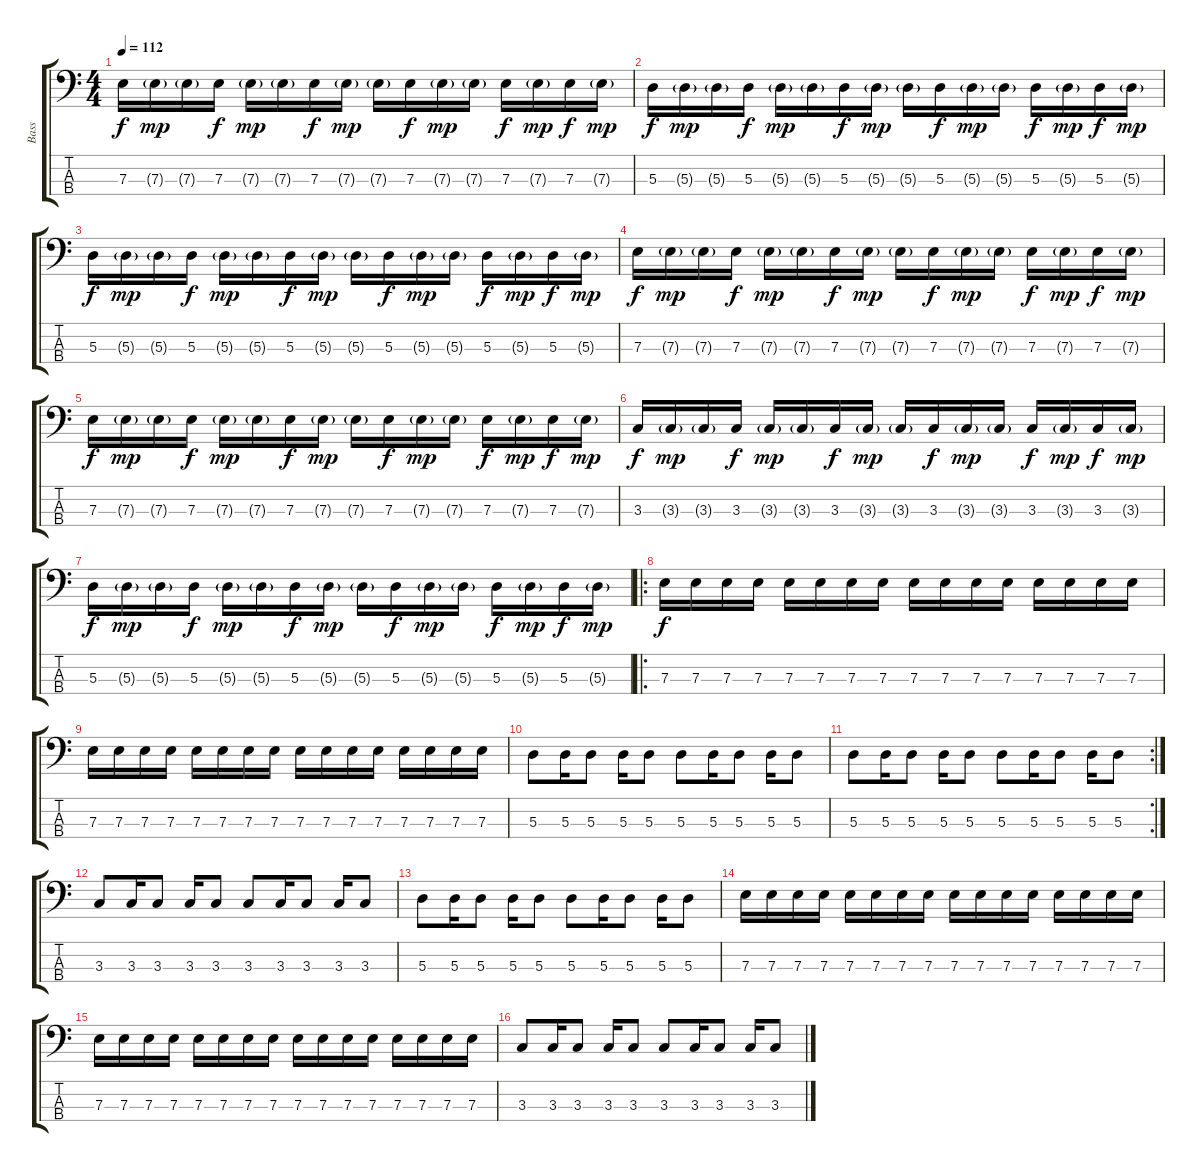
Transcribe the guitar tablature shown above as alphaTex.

\track ("Bass" "Bass") {instrument electricbassfinger}
\staff {score tabs}
\tuning (G2 D2 A1 E1) {hide}
\ts (4 4)
\tempo 112
\clef f4
\ks c
7.3.16{dy f} 7.3{g}.16{dy mp} 7.3{g}.16 7.3.16{dy f} 7.3{g}.16{dy mp} 7.3{g}.16 7.3.16{dy f} 7.3{g}.16{dy mp} 7.3{g}.16 7.3.16{dy f} 7.3{g}.16{dy mp} 7.3{g}.16 7.3.16{dy f} 7.3{g}.16{dy mp} 7.3.16{dy f} 7.3{g}.16{dy mp} |
5.3.16{dy f} 5.3{g}.16{dy mp} 5.3{g}.16 5.3.16{dy f} 5.3{g}.16{dy mp} 5.3{g}.16 5.3.16{dy f} 5.3{g}.16{dy mp} 5.3{g}.16 5.3.16{dy f} 5.3{g}.16{dy mp} 5.3{g}.16 5.3.16{dy f} 5.3{g}.16{dy mp} 5.3.16{dy f} 5.3{g}.16{dy mp} |
5.3.16{dy f} 5.3{g}.16{dy mp} 5.3{g}.16 5.3.16{dy f} 5.3{g}.16{dy mp} 5.3{g}.16 5.3.16{dy f} 5.3{g}.16{dy mp} 5.3{g}.16 5.3.16{dy f} 5.3{g}.16{dy mp} 5.3{g}.16 5.3.16{dy f} 5.3{g}.16{dy mp} 5.3.16{dy f} 5.3{g}.16{dy mp} |
7.3.16{dy f} 7.3{g}.16{dy mp} 7.3{g}.16 7.3.16{dy f} 7.3{g}.16{dy mp} 7.3{g}.16 7.3.16{dy f} 7.3{g}.16{dy mp} 7.3{g}.16 7.3.16{dy f} 7.3{g}.16{dy mp} 7.3{g}.16 7.3.16{dy f} 7.3{g}.16{dy mp} 7.3.16{dy f} 7.3{g}.16{dy mp} |
7.3.16{dy f} 7.3{g}.16{dy mp} 7.3{g}.16 7.3.16{dy f} 7.3{g}.16{dy mp} 7.3{g}.16 7.3.16{dy f} 7.3{g}.16{dy mp} 7.3{g}.16 7.3.16{dy f} 7.3{g}.16{dy mp} 7.3{g}.16 7.3.16{dy f} 7.3{g}.16{dy mp} 7.3.16{dy f} 7.3{g}.16{dy mp} |
3.3.16{dy f} 3.3{g}.16{dy mp} 3.3{g}.16 3.3.16{dy f} 3.3{g}.16{dy mp} 3.3{g}.16 3.3.16{dy f} 3.3{g}.16{dy mp} 3.3{g}.16 3.3.16{dy f} 3.3{g}.16{dy mp} 3.3{g}.16 3.3.16{dy f} 3.3{g}.16{dy mp} 3.3.16{dy f} 3.3{g}.16{dy mp} |
5.3.16{dy f} 5.3{g}.16{dy mp} 5.3{g}.16 5.3.16{dy f} 5.3{g}.16{dy mp} 5.3{g}.16 5.3.16{dy f} 5.3{g}.16{dy mp} 5.3{g}.16 5.3.16{dy f} 5.3{g}.16{dy mp} 5.3{g}.16 5.3.16{dy f} 5.3{g}.16{dy mp} 5.3.16{dy f} 5.3{g}.16{dy mp} |
\ro
7.3.16{dy f} 7.3.16 7.3.16 7.3.16 7.3.16 7.3.16 7.3.16 7.3.16 7.3.16 7.3.16 7.3.16 7.3.16 7.3.16 7.3.16 7.3.16 7.3.16 |
7.3.16 7.3.16 7.3.16 7.3.16 7.3.16 7.3.16 7.3.16 7.3.16 7.3.16 7.3.16 7.3.16 7.3.16 7.3.16 7.3.16 7.3.16 7.3.16 |
5.3.8 5.3.16 5.3.8 5.3.16 5.3.8 5.3.8 5.3.16 5.3.8 5.3.16 5.3.8 |
\rc 2
5.3.8 5.3.16 5.3.8 5.3.16 5.3.8 5.3.8 5.3.16 5.3.8 5.3.16 5.3.8 |
3.3.8 3.3.16 3.3.8 3.3.16 3.3.8 3.3.8 3.3.16 3.3.8 3.3.16 3.3.8 |
5.3.8 5.3.16 5.3.8 5.3.16 5.3.8 5.3.8 5.3.16 5.3.8 5.3.16 5.3.8 |
7.3.16 7.3.16 7.3.16 7.3.16 7.3.16 7.3.16 7.3.16 7.3.16 7.3.16 7.3.16 7.3.16 7.3.16 7.3.16 7.3.16 7.3.16 7.3.16 |
7.3.16 7.3.16 7.3.16 7.3.16 7.3.16 7.3.16 7.3.16 7.3.16 7.3.16 7.3.16 7.3.16 7.3.16 7.3.16 7.3.16 7.3.16 7.3.16 |
3.3.8 3.3.16 3.3.8 3.3.16 3.3.8 3.3.8 3.3.16 3.3.8 3.3.16 3.3.8
